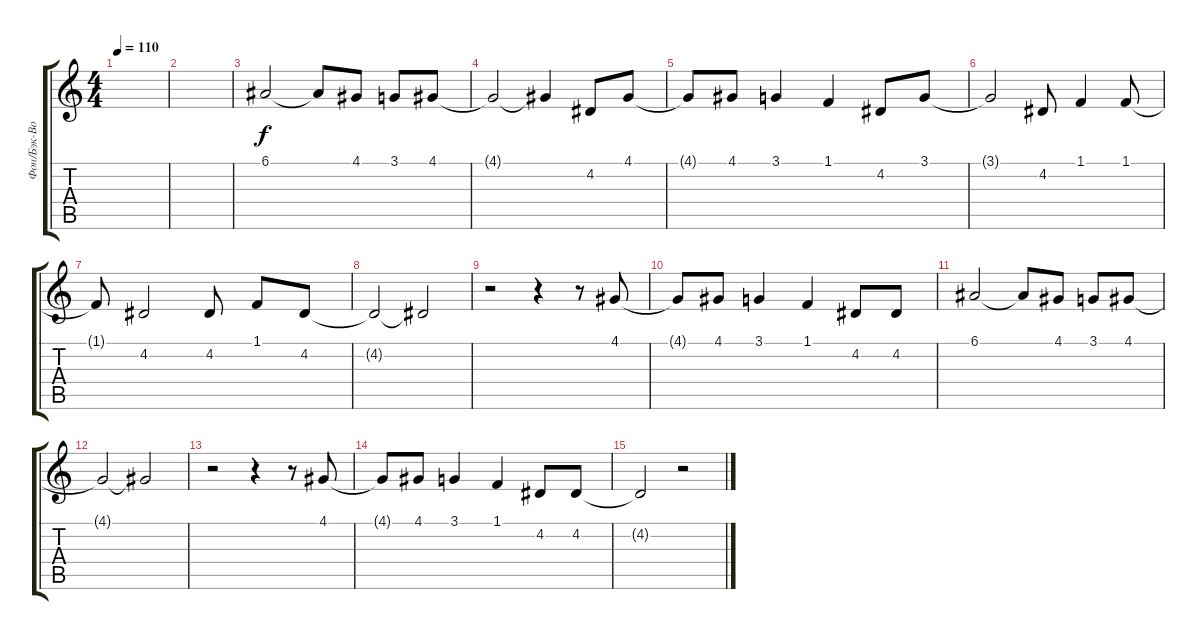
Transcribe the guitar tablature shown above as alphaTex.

\track ("Фон/Бэк-Вокал" "Фон/Бэк-Во") {instrument lead3calliope}
\staff {score tabs}
\tuning (E4 B3 G3 D3 A2 E2) {hide}
\ts (4 4)
\tempo 110
\clef g2
\ks c
|
|
6.1.2{volume 16 instrument lead1square} 6.1{t}.8 4.1.8 3.1.8 4.1.8 |
4.1{t}.2 4.1{t}.4 4.2.8 4.1.8 |
4.1{t}.8 4.1.8 3.1.4 1.1.4 4.2.8 3.1.8 |
3.1{t}.2 4.2.8 1.1.4 1.1.8 |
1.1{t}.8 4.2.2 4.2.8 1.1.8 4.2.8 |
4.2{t}.2 4.2{t}.2 |
r.2 r.4 r.8 4.1.8 |
4.1{t}.8 4.1.8 3.1.4 1.1.4 4.2.8 4.2.8 |
6.1.2 6.1{t}.8 4.1.8 3.1.8 4.1.8 |
4.1{t}.2 4.1{t}.2 |
r.2 r.4 r.8 4.1.8 |
4.1{t}.8 4.1.8 3.1.4 1.1.4 4.2.8 4.2.8 |
4.2{t}.2 r.2
